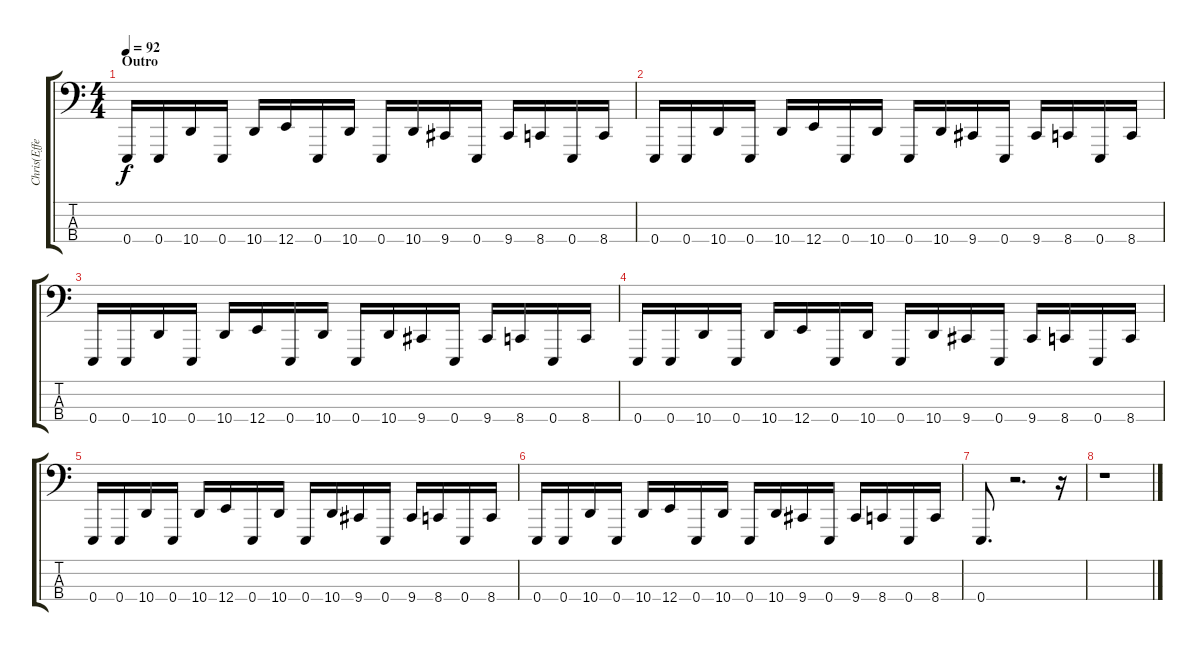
\track ("Chris(Effect)" "Chris(Effe") {instrument synthbrass1}
\staff {score tabs}
\tuning (G2 D2 A1 E1) {hide}
\ts (4 4)
\section ("" "Outro")
\tempo 92
\clef f4
\ks c
0.4.16{dy f} 0.4.16 10.4.16 0.4.16 10.4.16 12.4.16 0.4.16 10.4.16 0.4.16 10.4.16 9.4.16 0.4.16 9.4.16 8.4.16 0.4.16 8.4.16 |
0.4.16 0.4.16 10.4.16 0.4.16 10.4.16 12.4.16 0.4.16 10.4.16 0.4.16 10.4.16 9.4.16 0.4.16 9.4.16 8.4.16 0.4.16 8.4.16 |
0.4.16 0.4.16 10.4.16 0.4.16 10.4.16 12.4.16 0.4.16 10.4.16 0.4.16 10.4.16 9.4.16 0.4.16 9.4.16 8.4.16 0.4.16 8.4.16 |
0.4.16 0.4.16 10.4.16 0.4.16 10.4.16 12.4.16 0.4.16 10.4.16 0.4.16 10.4.16 9.4.16 0.4.16 9.4.16 8.4.16 0.4.16 8.4.16 |
0.4.16 0.4.16 10.4.16 0.4.16 10.4.16 12.4.16 0.4.16 10.4.16 0.4.16 10.4.16 9.4.16 0.4.16 9.4.16 8.4.16 0.4.16 8.4.16 |
0.4.16 0.4.16 10.4.16 0.4.16 10.4.16 12.4.16 0.4.16 10.4.16 0.4.16 10.4.16 9.4.16 0.4.16 9.4.16 8.4.16 0.4.16 8.4.16 |
0.4.8{d} r.2{d} r.16 |
r.1
